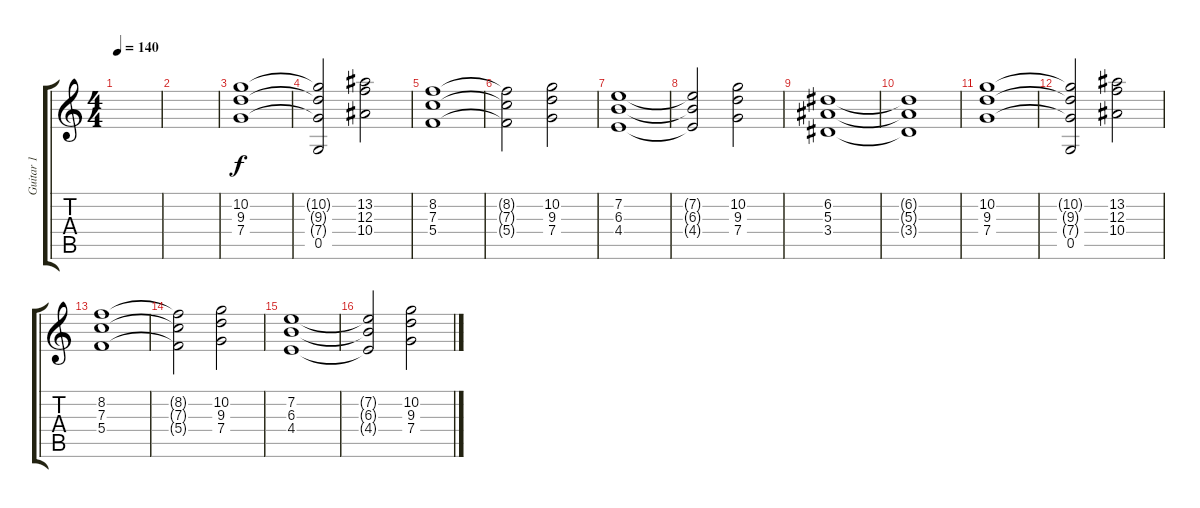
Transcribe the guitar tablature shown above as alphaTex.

\track ("Guitar 1" "Guitar 1") {instrument distortionguitar}
\staff {score tabs}
\tuning (D4 A3 F3 C3 G2 C2) {hide}
\ts (4 4)
\tempo 140
\clef g2
\ks c
|
|
(10.2 9.3 7.4).1 |
(10.2{t} 9.3{t} 7.4{t} 0.5).2 (13.2 12.3 10.4).2 |
(8.2 7.3 5.4).1 |
(8.2{t} 7.3{t} 5.4{t}).2 (10.2 9.3 7.4).2 |
(7.2 6.3 4.4).1 |
(7.2{t} 6.3{t} 4.4{t}).2 (10.2 9.3 7.4).2 |
(6.2 5.3 3.4).1 |
(6.2{t} 5.3{t} 3.4{t}).1 |
(10.2 9.3 7.4).1 |
(10.2{t} 9.3{t} 7.4{t} 0.5).2 (13.2 12.3 10.4).2 |
(8.2 7.3 5.4).1 |
(8.2{t} 7.3{t} 5.4{t}).2 (10.2 9.3 7.4).2 |
(7.2 6.3 4.4).1 |
(7.2{t} 6.3{t} 4.4{t}).2 (10.2 9.3 7.4).2
